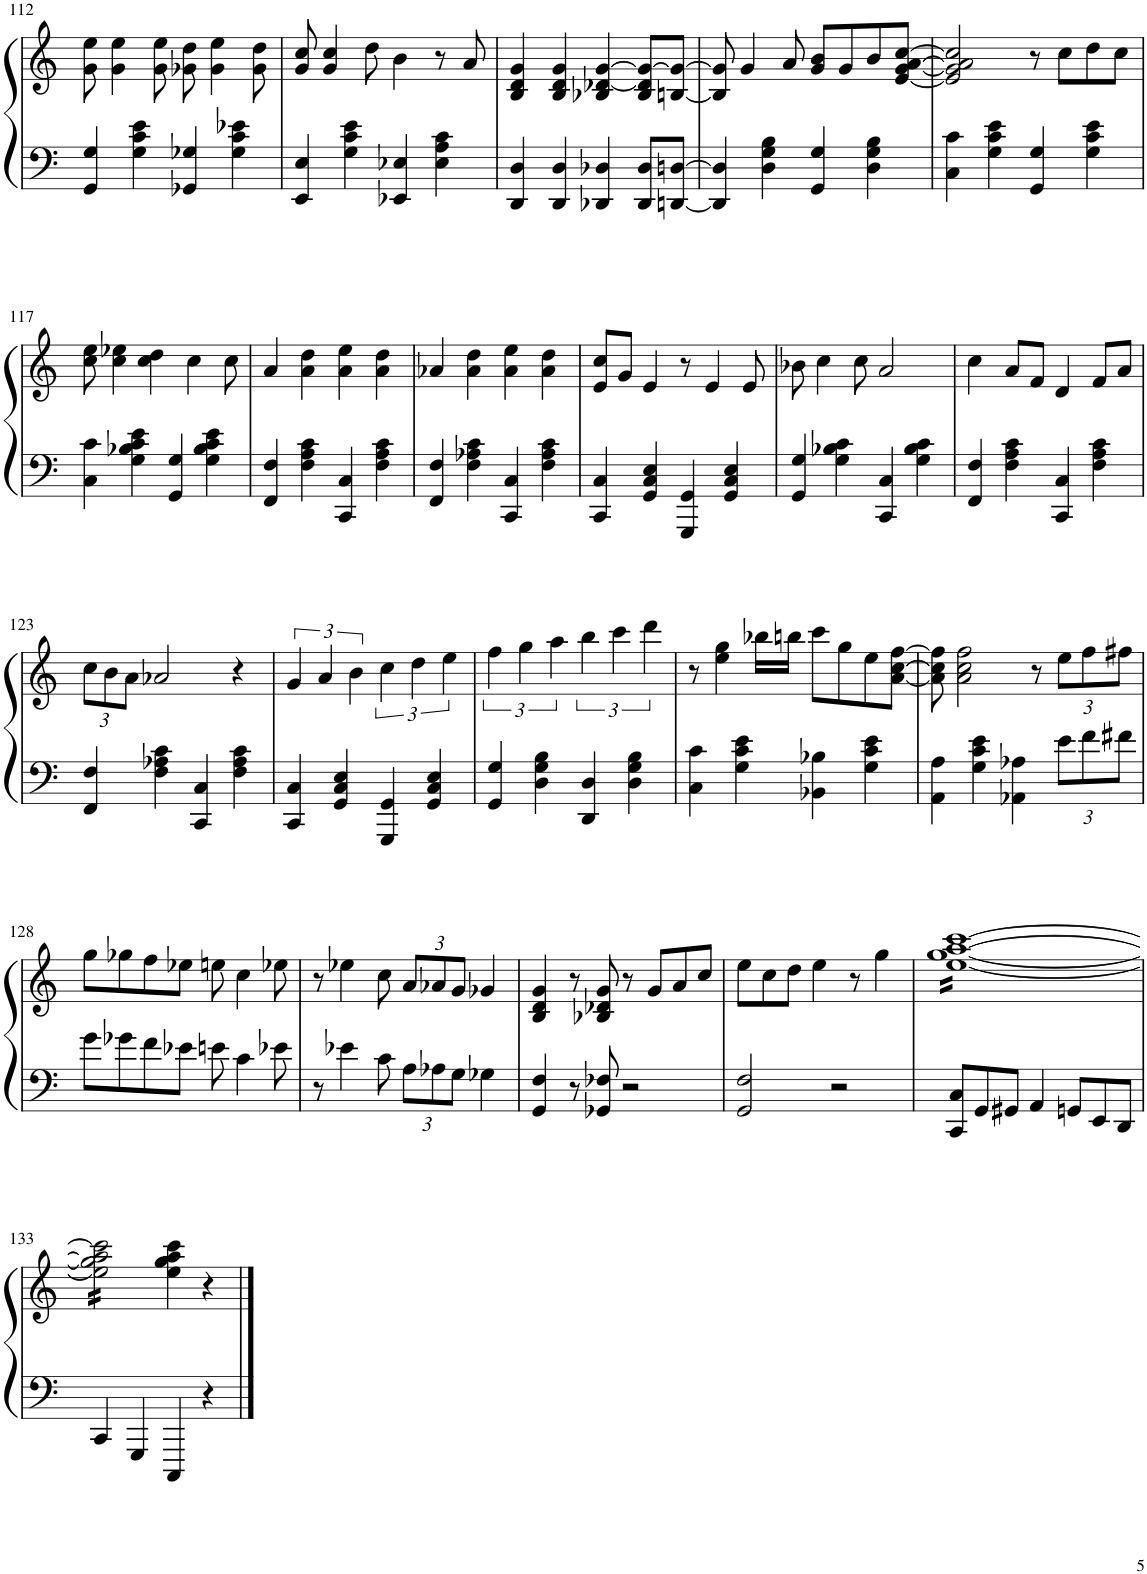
**kern	**kern
*part1	*part1
*staff2	*staff1
*I"Piano	*
*I'Pno.	*
!!LO:PB:g=z
*clefF4	*clefG2
*k[]	*k[]
*M4/4	*M4/4
=112	=112
4GG/ 4G/	8g\ 8ee\
.	4g\ 4ee\
4G\ 4c\ 4e\	.
.	8g\ 8ee\
4GG-X/ 4G-X/	8g-X\ 8dd\
.	4g-\ 4ee\
4G-\ 4c\ 4e-X\	.
.	8g-\ 8dd\
=113	=113
4EE/ 4E/	8g/ 8cc/
.	4g/ 4cc/
4G\ 4c\ 4e\	.
.	8dd\
4EE-X/ 4E-X/	4b\
4E-\ 4A\ 4c\	8r
.	8a/
=114	=114
4DD/ 4D/	4B/ 4d/ 4g/
4DD/ 4D/	4B/ 4d/ 4g/
4DD-X/ 4D-X/	4B-X/ [4d-X/ [4g/
8DD-/ 8D-/L	8B-/ 8d-/] 8g/_L
[8DDn/ [8Dn/J	[8Bn/ 8g/_J
=115	=115
4DD/] 4D/]	8B/] 8g/]
.	4g/
4D\ 4G\ 4B\	.
.	8a/
4GG/ 4G/	8g/ 8b/L
.	8g/
4D\ 4G\ 4B\	8b/
.	[8e/ [8g/ [8a/ [8cc/J
=116	=116
4C\ 4c\	2e/] 2g/] 2a/] 2cc/]
4G\ 4c\ 4e\	.
4GG/ 4G/	8r
.	8cc\L
4G\ 4c\ 4e\	8dd\
.	8cc\J
!!LO:LB:g=z
=117	=117
4C\ 4c\	8cc\ 8ee\
.	4cc\ 4ee-X\
4G\ 4B-X\ 4c\ 4e\	.
.	4cc\ 4dd\
4GG/ 4G/	.
.	4cc\
4G\ 4B-\ 4c\ 4e\	.
.	8cc\
=118	=118
4FF/ 4F/	4a/
4F\ 4A\ 4c\	4a\ 4dd\
4CC/ 4C/	4a\ 4ee\
4F\ 4A\ 4c\	4a\ 4dd\
=119	=119
4FF/ 4F/	4a-X/
4F\ 4A-X\ 4c\	4a-\ 4dd\
4CC/ 4C/	4a-\ 4ee\
4F\ 4A-\ 4c\	4a-\ 4dd\
=120	=120
4CC/ 4C/	8e/ 8cc/L
.	8g/J
4GG/ 4C/ 4E/	4e/
4GGG/ 4GG/	8r
.	4e/
4GG/ 4C/ 4E/	.
.	8e/
=121	=121
4GG/ 4G/	8b-X\
.	4cc\
4G\ 4B-X\ 4c\	.
.	8cc\
4CC/ 4C/	2a/
4G\ 4B-\ 4c\	.
=122	=122
4FF/ 4F/	4cc\
4F\ 4A\ 4c\	8a/L
.	8f/J
4CC/ 4C/	4d/
4F\ 4A\ 4c\	8f/L
.	8a/J
!!LO:LB:g=z
=123	=123
*	*Xbrackettup
4FF/ 4F/	12cc\L
.	12b\
.	12a\J
4F\ 4A-X\ 4c\	2a-X/
4CC/ 4C/	.
4F\ 4A-\ 4c\	4r
=124	=124
*	*brackettup
4CC/ 4C/	6g/
.	6a/
4GG/ 4C/ 4E/	.
.	6b\
4GGG/ 4GG/	6cc\
.	6dd\
4GG/ 4C/ 4E/	.
.	6ee\
=125	=125
4GG/ 4G/	6ff\
.	6gg\
4D\ 4G\ 4B\	.
.	6aa\
4DD/ 4D/	6bb\
.	6ccc\
4D\ 4G\ 4B\	.
.	6ddd\
=126	=126
4C\ 4c\	8r
.	4ee\ 4gg\
4G\ 4c\ 4e\	.
.	16bb-X\LL
.	16bbn\JJ
4BB-X\ 4B-X\	8ccc\L
.	8gg\
4G\ 4c\ 4e\	8ee\
.	[8a\ [8cc\ [8ff\J
=127	=127
4AA\ 4A\	8a\] 8cc\] 8ff\]
.	2a\ 2cc\ 2ff\
4G\ 4c\ 4e\	.
4AA-X\ 4A-X\	.
.	8r
*Xbrackettup	*Xbrackettup
12e\L	12ee\L
12f\	12ff\
12f#X\J	12ff#X\J
!!LO:LB:g=z
=128	=128
8g\L	8gg\L
8g-X\	8gg-X\
8f\	8ff\
8e-X\J	8ee-X\J
8en\	8een\
4c\	4cc\
8e-X\	8ee-X\
=129	=129
8r	8r
4e-X\	4ee-X\
8c\	8cc\
12A\L	12a/L
12A-X\	12a-X/
12G\J	12g/J
4G-X\	4g-X/
=130	=130
4GG/ 4F/	4B/ 4d/ 4g/
8r	8r
8GG-X/ 8F-X/	8B-X/ 8d-X/ 8g/
2r	8r
.	8g/L
.	8a/
.	8cc/J
=131	=131
2GG/ 2F/	8ee\L
.	8cc\
.	8dd\J
.	4ee\
2r	.
.	8r
.	4gg\
=132	=132
*	*tremolo
8CC/ 8C/L	[16ee [16gg [16aa [16cccLL
.	16ee 16gg 16aa 16ccc
8GG/	16ee 16gg 16aa 16ccc
.	16ee 16gg 16aa 16ccc
8GG#X/J	16ee 16gg 16aa 16ccc
.	16ee 16gg 16aa 16ccc
4AA/	16ee 16gg 16aa 16ccc
.	16ee 16gg 16aa 16ccc
.	16ee 16gg 16aa 16ccc
.	16ee 16gg 16aa 16ccc
8GGn/L	16ee 16gg 16aa 16ccc
.	16ee 16gg 16aa 16ccc
8EE/	16ee 16gg 16aa 16ccc
.	16ee 16gg 16aa 16ccc
8DD/J	16ee 16gg 16aa 16ccc
.	16ee 16gg 16aa 16cccJJ
!!LO:LB:g=z
=133	=133
4CC/	16ee\] 16gg\] 16aa\] 16ccc\]LL
.	16ee\ 16gg\ 16aa\ 16ccc\
.	16ee\ 16gg\ 16aa\ 16ccc\
.	16ee\ 16gg\ 16aa\ 16ccc\
4GGG/	16ee\ 16gg\ 16aa\ 16ccc\
.	16ee\ 16gg\ 16aa\ 16ccc\
.	16ee\ 16gg\ 16aa\ 16ccc\
.	16ee\ 16gg\ 16aa\ 16ccc\JJ
*	*Xtremolo
4CCC/	4ee\ 4gg\ 4aa\ 4ccc\
4r	4r
==	==
*-	*-
